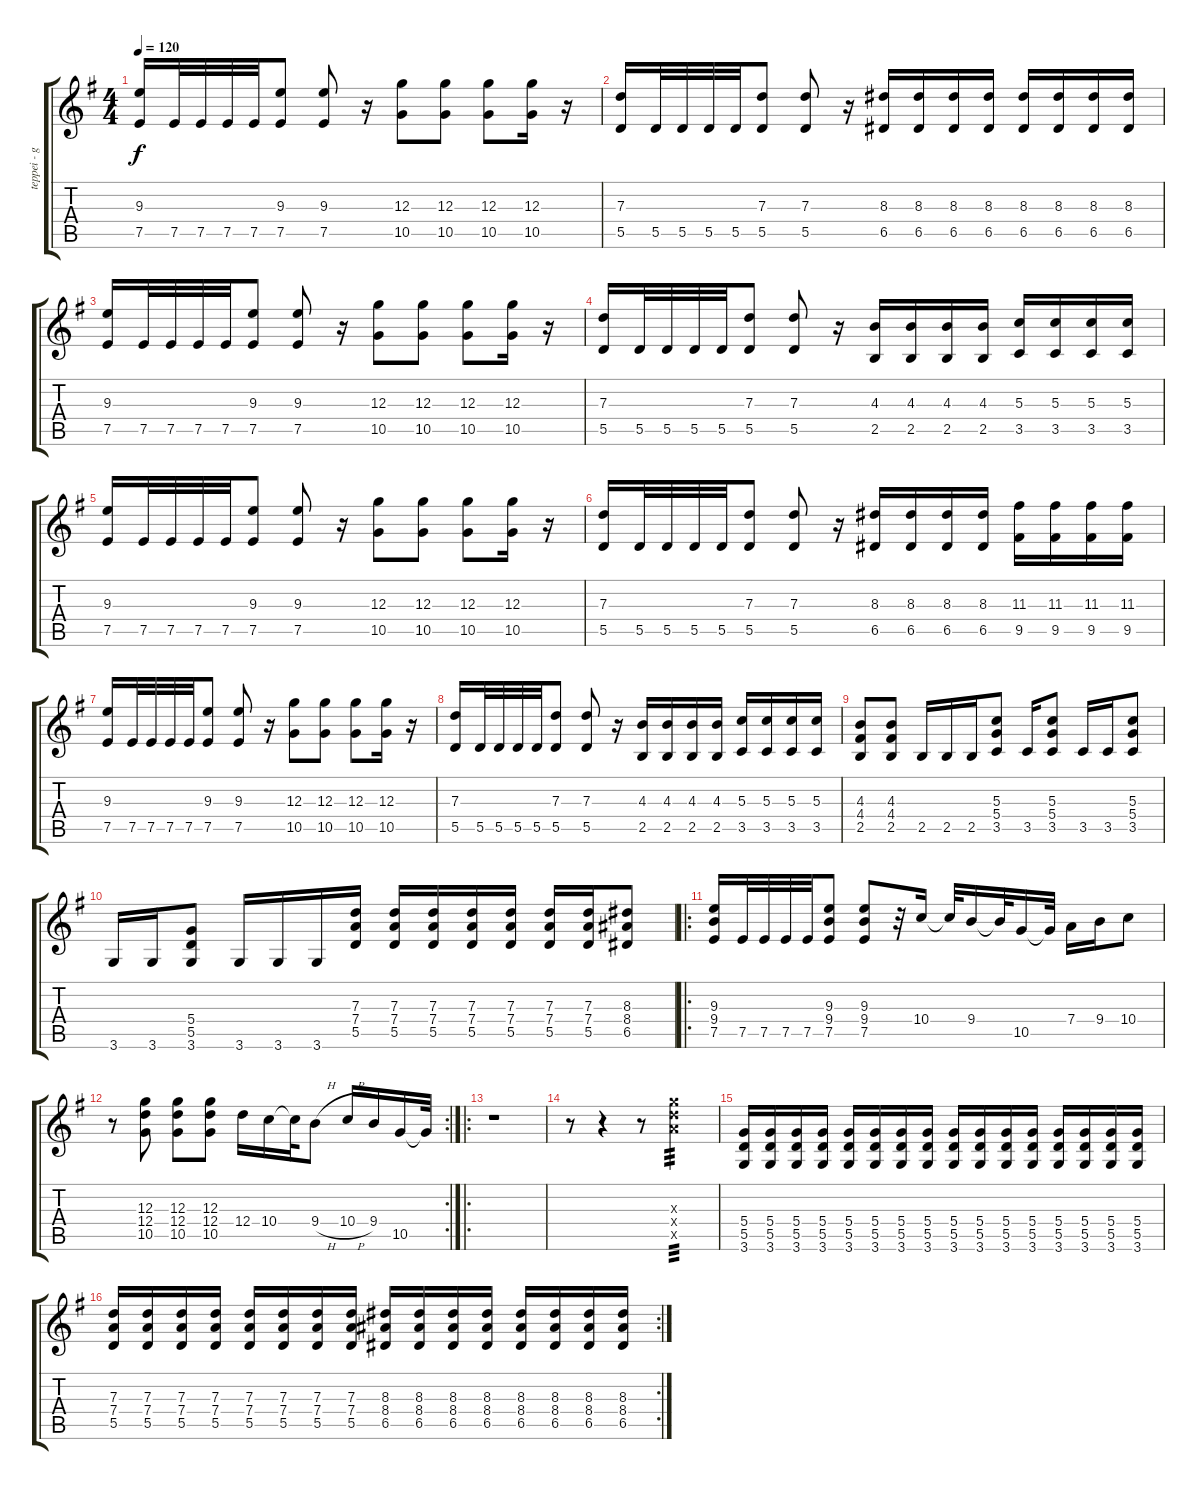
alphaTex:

\track ("teppei - guitar" "teppei - g") {instrument overdrivenguitar}
\staff {score tabs}
\tuning (E4 B3 G3 D3 A2 E2) {hide}
\ts (4 4)
\tempo 120
\clef g2
\ks g
(9.3 7.5).16{dy f instrument overdrivenguitar} 7.5.32 7.5.32 7.5.32 7.5.32 (9.3 7.5).8 (9.3 7.5).8 r.16 (12.3 10.5).8 (12.3 10.5).8 (12.3 10.5).8 (12.3 10.5).16 r.16 |
(7.3 5.5).16 5.5.32 5.5.32 5.5.32 5.5.32 (7.3 5.5).8 (7.3 5.5).8 r.16 (8.3 6.5).16 (8.3 6.5).16 (8.3 6.5).16 (8.3 6.5).16 (8.3 6.5).16 (8.3 6.5).16 (8.3 6.5).16 (8.3 6.5).16 |
(9.3 7.5).16 7.5.32 7.5.32 7.5.32 7.5.32 (9.3 7.5).8 (9.3 7.5).8 r.16 (12.3 10.5).8 (12.3 10.5).8 (12.3 10.5).8 (12.3 10.5).16 r.16 |
(7.3 5.5).16 5.5.32 5.5.32 5.5.32 5.5.32 (7.3 5.5).8 (7.3 5.5).8 r.16 (4.3 2.5).16 (4.3 2.5).16 (4.3 2.5).16 (4.3 2.5).16 (5.3 3.5).16 (5.3 3.5).16 (5.3 3.5).16 (5.3 3.5).16 |
(9.3 7.5).16 7.5.32 7.5.32 7.5.32 7.5.32 (9.3 7.5).8 (9.3 7.5).8 r.16 (12.3 10.5).8 (12.3 10.5).8 (12.3 10.5).8 (12.3 10.5).16 r.16 |
(7.3 5.5).16 5.5.32 5.5.32 5.5.32 5.5.32 (7.3 5.5).8 (7.3 5.5).8 r.16 (8.3 6.5).16 (8.3 6.5).16 (8.3 6.5).16 (8.3 6.5).16 (11.3 9.5).16 (11.3 9.5).16 (11.3 9.5).16 (11.3 9.5).16 |
(9.3 7.5).16 7.5.32 7.5.32 7.5.32 7.5.32 (9.3 7.5).8 (9.3 7.5).8 r.16 (12.3 10.5).8 (12.3 10.5).8 (12.3 10.5).8 (12.3 10.5).16 r.16 |
(7.3 5.5).16 5.5.32 5.5.32 5.5.32 5.5.32 (7.3 5.5).8 (7.3 5.5).8 r.16 (4.3 2.5).16 (4.3 2.5).16 (4.3 2.5).16 (4.3 2.5).16 (5.3 3.5).16 (5.3 3.5).16 (5.3 3.5).16 (5.3 3.5).16 |
(4.3 4.4 2.5).8 (4.3 4.4 2.5).8 2.5.16 2.5.16 2.5.16 (5.3 5.4 3.5).8 3.5.16 (5.3 5.4 3.5).8 3.5.16 3.5.16 (5.3 5.4 3.5).8 |
3.6.16 3.6.16 (5.4 5.5 3.6).8 3.6.16 3.6.16 3.6.16 (7.3 7.4 5.5).16 (7.3 7.4 5.5).16 (7.3 7.4 5.5).16 (7.3 7.4 5.5).16 (7.3 7.4 5.5).16 (7.3 7.4 5.5).16 (7.3 7.4 5.5).16 (8.3 8.4 6.5).8 |
\ro
(9.3 9.4 7.5).16 7.5.32 7.5.32 7.5.32 7.5.32 (9.3 9.4 7.5).8 (9.3 9.4 7.5).8 r.32 10.4.16 10.4{t}.32 9.4.16 9.4{t}.32 10.5.16 10.5{t}.32 7.4.16 9.4.16 10.4.8 |
\rc 2
r.8 (12.3 12.4 10.5).8 (12.3 12.4 10.5).8 (12.3 12.4 10.5).8 12.4.16 10.4.16 10.4{t}.32 9.4{h}.8 10.4{h}.16 9.4.16 10.5.16 10.5{t}.32 |
\ro
r.1 |
r.8 r.4 r.8 (12.3{x} 12.4{x} 12.5{x}).2{tp 3} |
(5.4 5.5 3.6).16 (5.4 5.5 3.6).16 (5.4 5.5 3.6).16 (5.4 5.5 3.6).16 (5.4 5.5 3.6).16 (5.4 5.5 3.6).16 (5.4 5.5 3.6).16 (5.4 5.5 3.6).16 (5.4 5.5 3.6).16 (5.4 5.5 3.6).16 (5.4 5.5 3.6).16 (5.4 5.5 3.6).16 (5.4 5.5 3.6).16 (5.4 5.5 3.6).16 (5.4 5.5 3.6).16 (5.4 5.5 3.6).16 |
\rc 2
(7.3 7.4 5.5).16 (7.3 7.4 5.5).16 (7.3 7.4 5.5).16 (7.3 7.4 5.5).16 (7.3 7.4 5.5).16 (7.3 7.4 5.5).16 (7.3 7.4 5.5).16 (7.3 7.4 5.5).16 (8.3 8.4 6.5).16 (8.3 8.4 6.5).16 (8.3 8.4 6.5).16 (8.3 8.4 6.5).16 (8.3 8.4 6.5).16 (8.3 8.4 6.5).16 (8.3 8.4 6.5).16 (8.3 8.4 6.5).16
